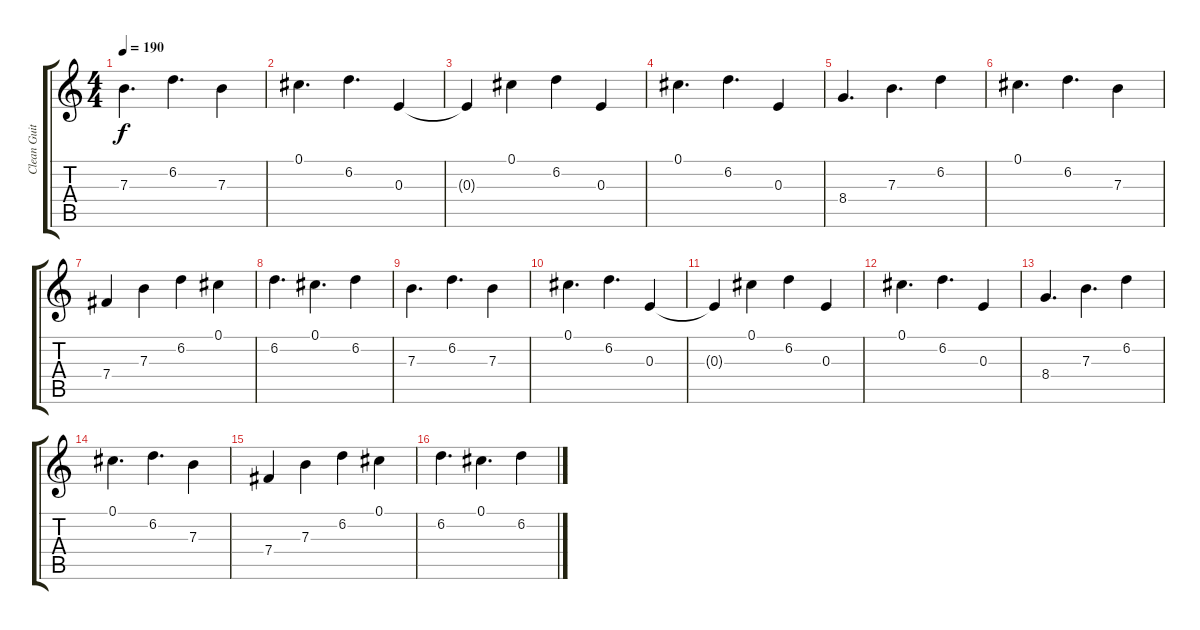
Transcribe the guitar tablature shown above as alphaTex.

\track ("Clean Guitar" "Clean Guit") {instrument electricguitarjazz}
\staff {score tabs}
\tuning (Db4 Ab3 E3 B2 Gb2 B1) {hide}
\ts (4 4)
\tempo 190
\clef g2
\ks c
7.3.4{d dy f} 6.2.4{d} 7.3.4 |
0.1.4{d} 6.2.4{d} 0.3.4 |
0.3{t}.4 0.1.4 6.2.4 0.3.4 |
0.1.4{d} 6.2.4{d} 0.3.4 |
8.4.4{d} 7.3.4{d} 6.2.4 |
0.1.4{d} 6.2.4{d} 7.3.4 |
7.4.4 7.3.4 6.2.4 0.1.4 |
6.2.4{d} 0.1.4{d} 6.2.4 |
7.3.4{d} 6.2.4{d} 7.3.4 |
0.1.4{d} 6.2.4{d} 0.3.4 |
0.3{t}.4 0.1.4 6.2.4 0.3.4 |
0.1.4{d} 6.2.4{d} 0.3.4 |
8.4.4{d} 7.3.4{d} 6.2.4 |
0.1.4{d} 6.2.4{d} 7.3.4 |
7.4.4 7.3.4 6.2.4 0.1.4 |
6.2.4{d} 0.1.4{d} 6.2.4
